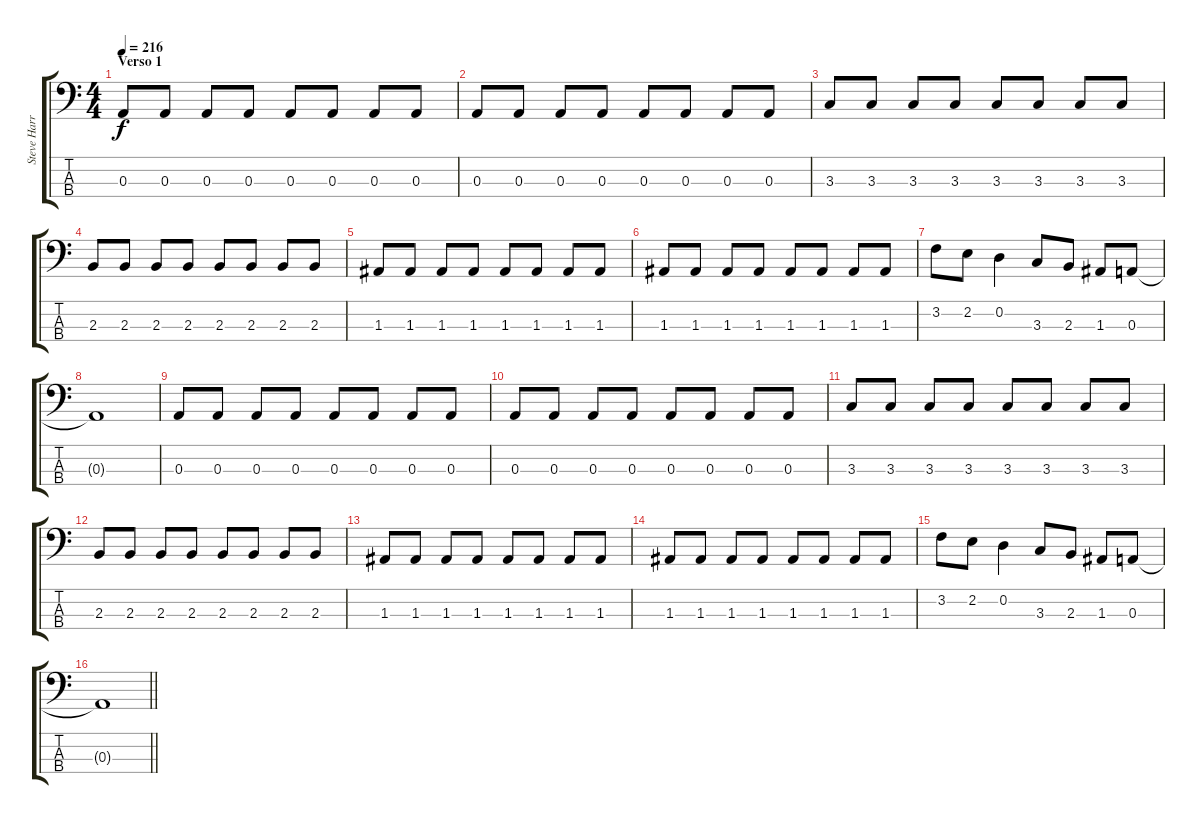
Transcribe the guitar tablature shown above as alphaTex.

\track ("Steve Harris" "Steve Harr") {instrument electricbassfinger}
\staff {score tabs}
\tuning (G2 D2 A1 E1) {hide}
\ts (4 4)
\section ("" "Verso 1")
\tempo 216
\clef f4
\ks c
0.3.8{dy f} 0.3.8 0.3.8 0.3.8 0.3.8 0.3.8 0.3.8 0.3.8 |
0.3.8 0.3.8 0.3.8 0.3.8 0.3.8 0.3.8 0.3.8 0.3.8 |
3.3.8 3.3.8 3.3.8 3.3.8 3.3.8 3.3.8 3.3.8 3.3.8 |
2.3.8 2.3.8 2.3.8 2.3.8 2.3.8 2.3.8 2.3.8 2.3.8 |
1.3.8 1.3.8 1.3.8 1.3.8 1.3.8 1.3.8 1.3.8 1.3.8 |
1.3.8 1.3.8 1.3.8 1.3.8 1.3.8 1.3.8 1.3.8 1.3.8 |
3.2.8 2.2.8 0.2.4 3.3.8 2.3.8 1.3.8 0.3.8 |
0.3{t}.1 |
0.3.8 0.3.8 0.3.8 0.3.8 0.3.8 0.3.8 0.3.8 0.3.8 |
0.3.8 0.3.8 0.3.8 0.3.8 0.3.8 0.3.8 0.3.8 0.3.8 |
3.3.8 3.3.8 3.3.8 3.3.8 3.3.8 3.3.8 3.3.8 3.3.8 |
2.3.8 2.3.8 2.3.8 2.3.8 2.3.8 2.3.8 2.3.8 2.3.8 |
1.3.8 1.3.8 1.3.8 1.3.8 1.3.8 1.3.8 1.3.8 1.3.8 |
1.3.8 1.3.8 1.3.8 1.3.8 1.3.8 1.3.8 1.3.8 1.3.8 |
3.2.8 2.2.8 0.2.4 3.3.8 2.3.8 1.3.8 0.3.8 |
\barLineRight lightlight
0.3{t}.1
